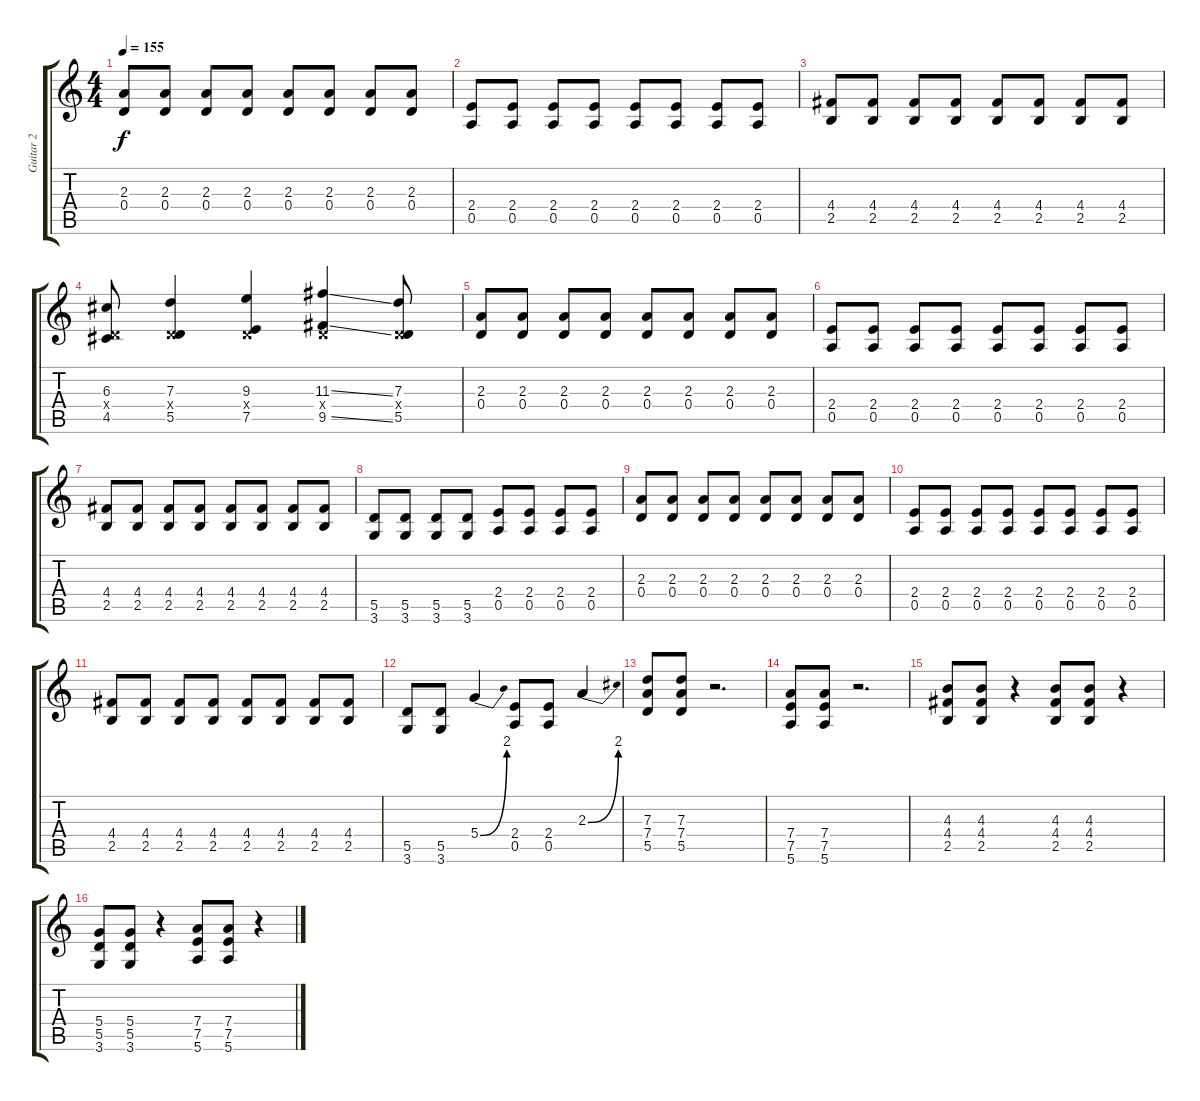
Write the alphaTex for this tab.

\track ("Guitar 2" "Guitar 2") {instrument distortionguitar}
\staff {score tabs}
\tuning (E4 B3 G3 D3 A2 E2) {hide}
\ts (4 4)
\tempo 155
\clef g2
\ks c
(2.3 0.4).8{dy f} (2.3 0.4).8 (2.3 0.4).8 (2.3 0.4).8 (2.3 0.4).8 (2.3 0.4).8 (2.3 0.4).8 (2.3 0.4).8 |
(2.4 0.5).8 (2.4 0.5).8 (2.4 0.5).8 (2.4 0.5).8 (2.4 0.5).8 (2.4 0.5).8 (2.4 0.5).8 (2.4 0.5).8 |
(4.4 2.5).8 (4.4 2.5).8 (4.4 2.5).8 (4.4 2.5).8 (4.4 2.5).8 (4.4 2.5).8 (4.4 2.5).8 (4.4 2.5).8 |
(6.3 0.4{x} 4.5).8 (7.3 0.4{x} 5.5).4 (9.3 0.4{x} 7.5).4 (11.3{ss} 0.4{x} 9.5{ss}).4 (7.3 0.4{x} 5.5).8 |
(2.3 0.4).8 (2.3 0.4).8 (2.3 0.4).8 (2.3 0.4).8 (2.3 0.4).8 (2.3 0.4).8 (2.3 0.4).8 (2.3 0.4).8 |
(2.4 0.5).8 (2.4 0.5).8 (2.4 0.5).8 (2.4 0.5).8 (2.4 0.5).8 (2.4 0.5).8 (2.4 0.5).8 (2.4 0.5).8 |
(4.4 2.5).8 (4.4 2.5).8 (4.4 2.5).8 (4.4 2.5).8 (4.4 2.5).8 (4.4 2.5).8 (4.4 2.5).8 (4.4 2.5).8 |
(5.5 3.6).8 (5.5 3.6).8 (5.5 3.6).8 (5.5 3.6).8 (2.4 0.5).8 (2.4 0.5).8 (2.4 0.5).8 (2.4 0.5).8 |
(2.3 0.4).8 (2.3 0.4).8 (2.3 0.4).8 (2.3 0.4).8 (2.3 0.4).8 (2.3 0.4).8 (2.3 0.4).8 (2.3 0.4).8 |
(2.4 0.5).8 (2.4 0.5).8 (2.4 0.5).8 (2.4 0.5).8 (2.4 0.5).8 (2.4 0.5).8 (2.4 0.5).8 (2.4 0.5).8 |
(4.4 2.5).8 (4.4 2.5).8 (4.4 2.5).8 (4.4 2.5).8 (4.4 2.5).8 (4.4 2.5).8 (4.4 2.5).8 (4.4 2.5).8 |
(5.5 3.6).8 (5.5 3.6).8 5.4{be (bend 0 0 60 8)}.4 (2.4 0.5).8 (2.4 0.5).8 2.3{be (bend 0 0 60 8)}.4 |
(7.3 7.4 5.5).8 (7.3 7.4 5.5).8 r.2{d} |
(7.4 7.5 5.6).8 (7.4 7.5 5.6).8 r.2{d} |
(4.3 4.4 2.5).8 (4.3 4.4 2.5).8 r.4 (4.3 4.4 2.5).8 (4.3 4.4 2.5).8 r.4 |
(5.4 5.5 3.6).8 (5.4 5.5 3.6).8 r.4 (7.4 7.5 5.6).8 (7.4 7.5 5.6).8 r.4
